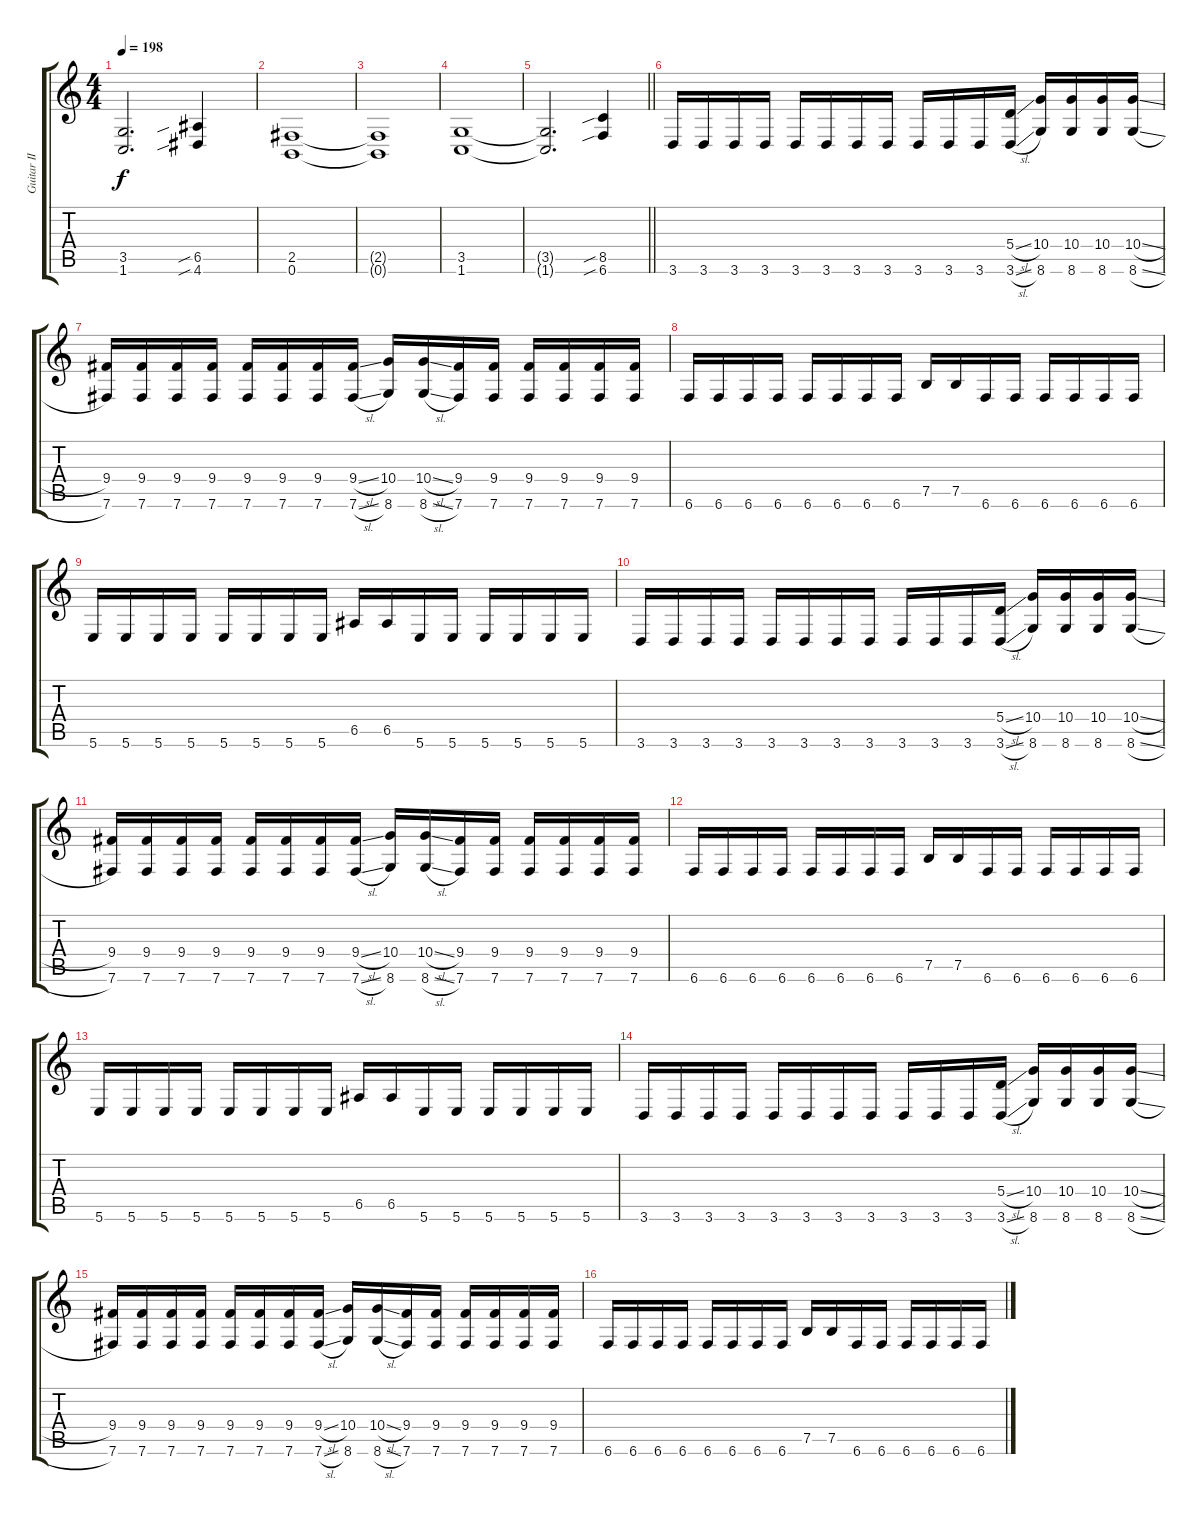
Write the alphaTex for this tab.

\track ("Guitar II" "Guitar II") {instrument distortionguitar}
\staff {score tabs}
\tuning (B3 Gb3 D3 A2 E2 B1) {hide}
\ts (4 4)
\tempo 198
\clef g2
\ks c
(3.5{t} 1.6{t}).2{d dy f} (6.5{sib} 4.6{sib}).4 |
(2.5 0.6).1 |
(2.5{t} 0.6{t}).1 |
(3.5 1.6).1 |
\barLineRight lightlight
(3.5{t} 1.6{t}).2{d} (8.5{sib} 6.6{sib}).4 |
\section ("" "")
3.6.16 3.6.16 3.6.16 3.6.16 3.6.16 3.6.16 3.6.16 3.6.16 3.6.16 3.6.16 3.6.16 (5.4{sl} 3.6{sl}).16 (10.4 8.6).16 (10.4 8.6).16 (10.4 8.6).16 (10.4{sl} 8.6{sl}).16 |
(9.4 7.6).16 (9.4 7.6).16 (9.4 7.6).16 (9.4 7.6).16 (9.4 7.6).16 (9.4 7.6).16 (9.4 7.6).16 (9.4{sl} 7.6{sl}).16 (10.4 8.6).16 (10.4{sl} 8.6{sl}).16 (9.4 7.6).16 (9.4 7.6).16 (9.4 7.6).16 (9.4 7.6).16 (9.4 7.6).16 (9.4 7.6).16 |
6.6.16 6.6.16 6.6.16 6.6.16 6.6.16 6.6.16 6.6.16 6.6.16 7.5.16 7.5.16 6.6.16 6.6.16 6.6.16 6.6.16 6.6.16 6.6.16 |
5.6.16 5.6.16 5.6.16 5.6.16 5.6.16 5.6.16 5.6.16 5.6.16 6.5.16 6.5.16 5.6.16 5.6.16 5.6.16 5.6.16 5.6.16 5.6.16 |
3.6.16 3.6.16 3.6.16 3.6.16 3.6.16 3.6.16 3.6.16 3.6.16 3.6.16 3.6.16 3.6.16 (5.4{sl} 3.6{sl}).16 (10.4 8.6).16 (10.4 8.6).16 (10.4 8.6).16 (10.4{sl} 8.6{sl}).16 |
(9.4 7.6).16 (9.4 7.6).16 (9.4 7.6).16 (9.4 7.6).16 (9.4 7.6).16 (9.4 7.6).16 (9.4 7.6).16 (9.4{sl} 7.6{sl}).16 (10.4 8.6).16 (10.4{sl} 8.6{sl}).16 (9.4 7.6).16 (9.4 7.6).16 (9.4 7.6).16 (9.4 7.6).16 (9.4 7.6).16 (9.4 7.6).16 |
6.6.16 6.6.16 6.6.16 6.6.16 6.6.16 6.6.16 6.6.16 6.6.16 7.5.16 7.5.16 6.6.16 6.6.16 6.6.16 6.6.16 6.6.16 6.6.16 |
5.6.16 5.6.16 5.6.16 5.6.16 5.6.16 5.6.16 5.6.16 5.6.16 6.5.16 6.5.16 5.6.16 5.6.16 5.6.16 5.6.16 5.6.16 5.6.16 |
3.6.16 3.6.16 3.6.16 3.6.16 3.6.16 3.6.16 3.6.16 3.6.16 3.6.16 3.6.16 3.6.16 (5.4{sl} 3.6{sl}).16 (10.4 8.6).16 (10.4 8.6).16 (10.4 8.6).16 (10.4{sl} 8.6{sl}).16 |
(9.4 7.6).16 (9.4 7.6).16 (9.4 7.6).16 (9.4 7.6).16 (9.4 7.6).16 (9.4 7.6).16 (9.4 7.6).16 (9.4{sl} 7.6{sl}).16 (10.4 8.6).16 (10.4{sl} 8.6{sl}).16 (9.4 7.6).16 (9.4 7.6).16 (9.4 7.6).16 (9.4 7.6).16 (9.4 7.6).16 (9.4 7.6).16 |
6.6.16 6.6.16 6.6.16 6.6.16 6.6.16 6.6.16 6.6.16 6.6.16 7.5.16 7.5.16 6.6.16 6.6.16 6.6.16 6.6.16 6.6.16 6.6.16
